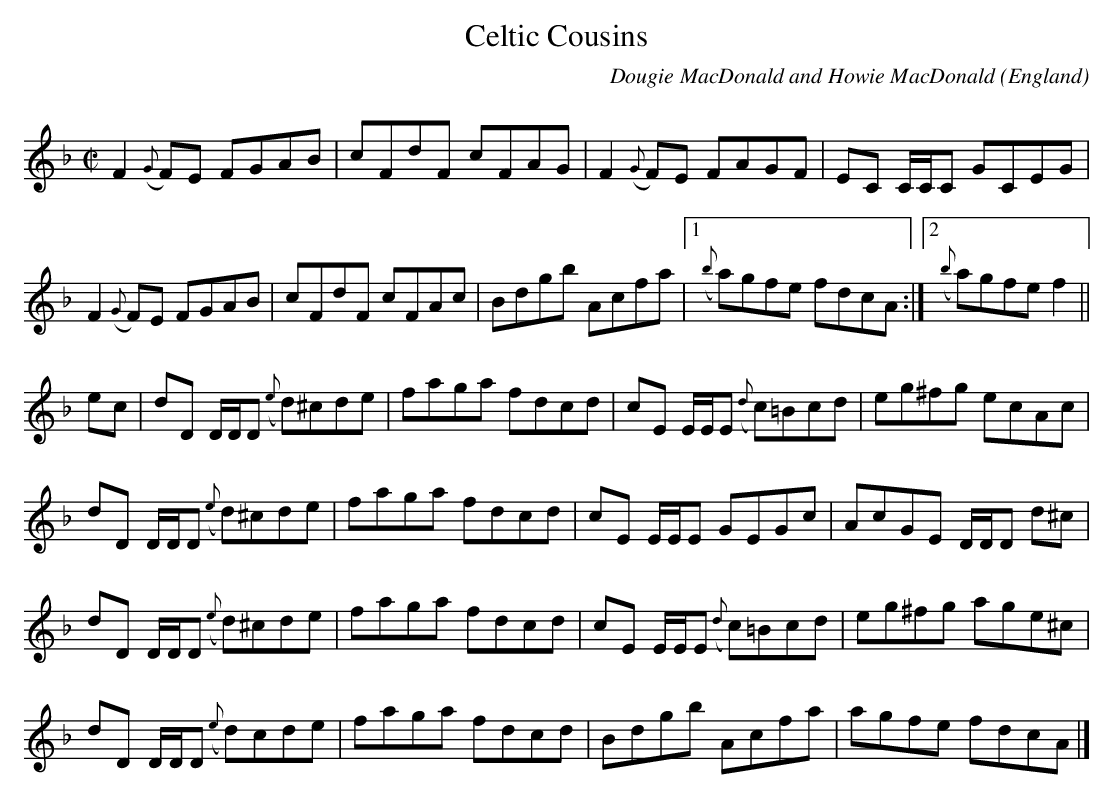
X:1
T:Celtic Cousins
C:Dougie MacDonald and Howie MacDonald
Q:333
O:England
L:1/8
M:C|
K:F
F2 ({G}F)E FGAB|cFdF cFAG|F2 ({G}F)E FAGF|EC C/C/C GCEG|
F2 ({G}F)E FGAB|cFdF cFAc|Bdgb Acfa|[1({b}a)gfe fdcA:|[2({b}a)gfe f2||
ec|dD D/D/D ({e}d)^cde|faga fdcd|cE E/E/E ({d}c)=Bcd|eg^fg ecAc|
dD D/D/D ({e}d)^cde|faga fdcd|cE E/E/E GEGc|AcGE D/D/D d^c|
dD D/D/D ({e}d)^cde|faga fdcd|cE E/E/E ({d}c)=Bcd|eg^fg age^c|
dD D/D/D ({e}d)cde|faga fdcd|Bdgb Acfa|agfe fdcA|]
